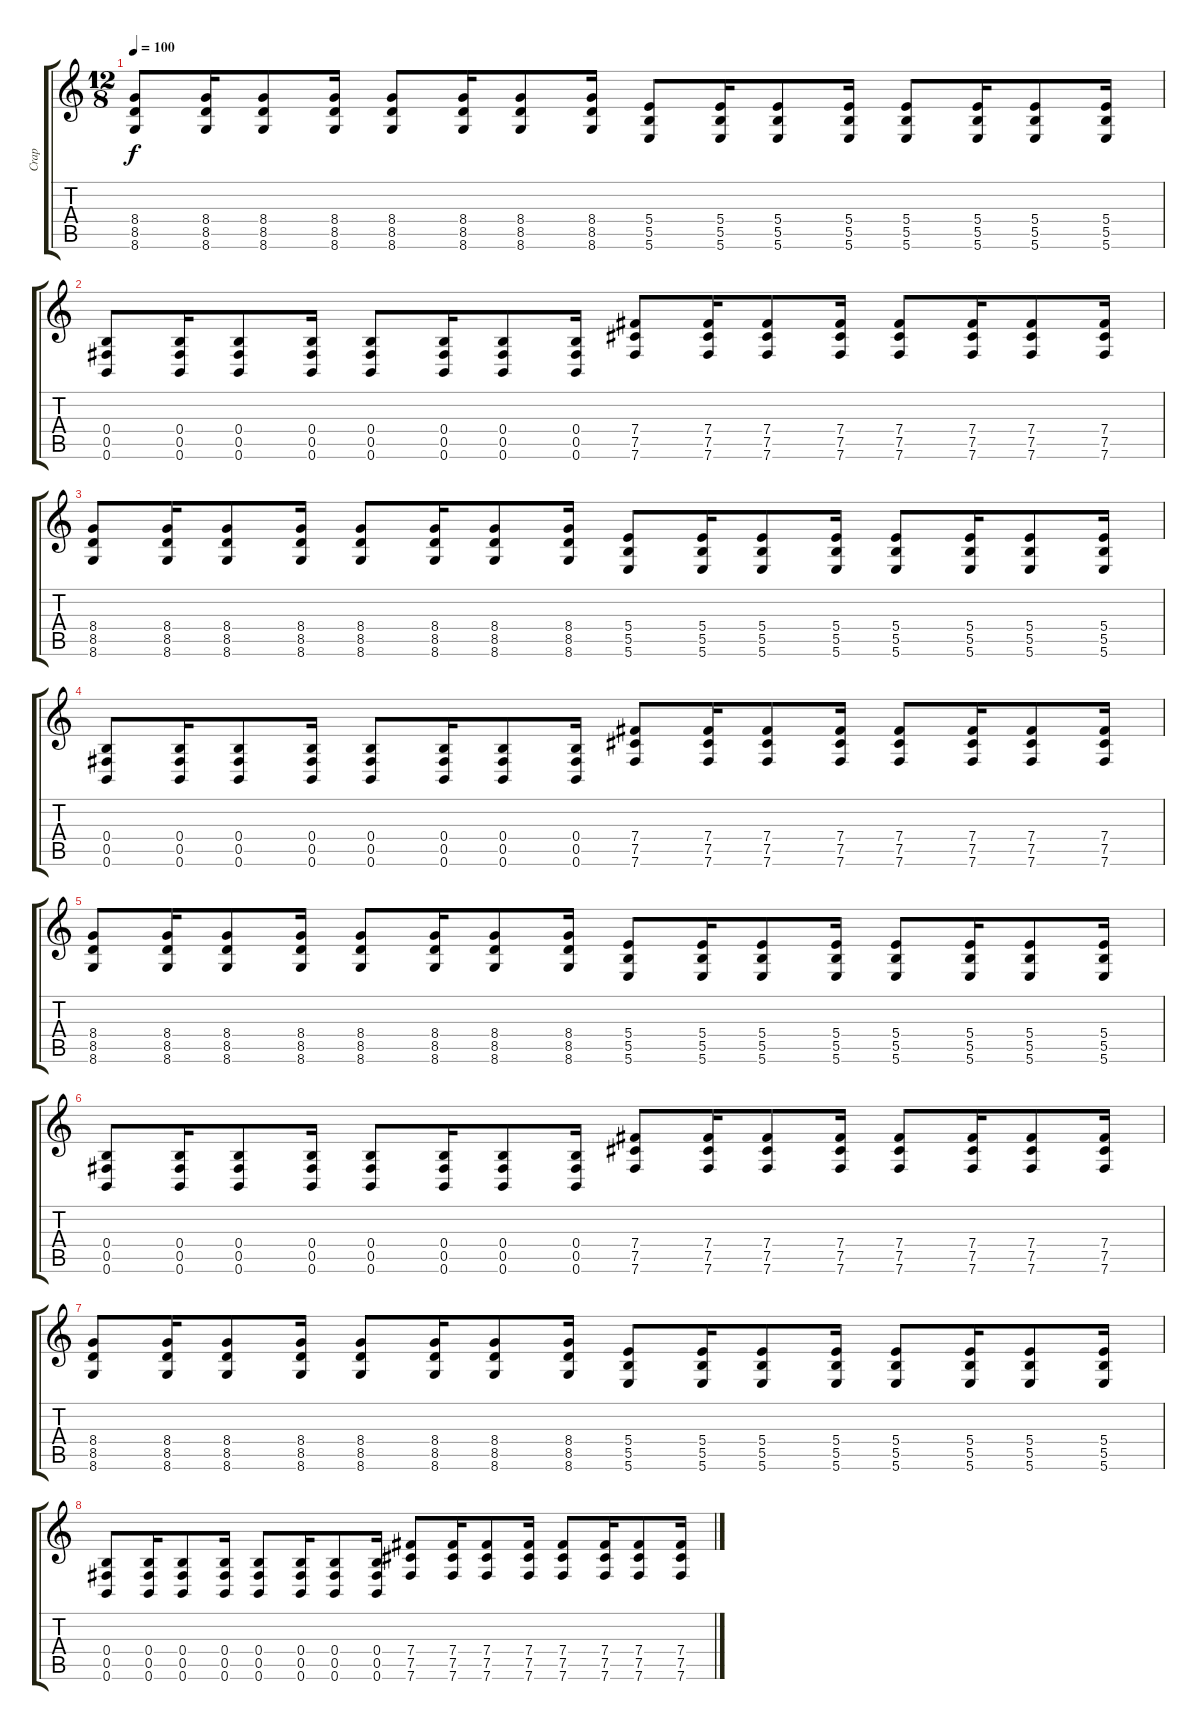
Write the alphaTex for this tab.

\track ("Crap" "Crap") {instrument distortionguitar}
\staff {score tabs}
\tuning (Db4 Ab3 E3 B2 Gb2 B1) {hide}
\ts (12 8)
\tempo 100
\clef g2
\ks c
(8.4 8.5 8.6).8{dy f} (8.4 8.5 8.6).16 (8.4 8.5 8.6).8 (8.4 8.5 8.6).16 (8.4 8.5 8.6).8 (8.4 8.5 8.6).16 (8.4 8.5 8.6).8 (8.4 8.5 8.6).16 (5.4 5.5 5.6).8 (5.4 5.5 5.6).16 (5.4 5.5 5.6).8 (5.4 5.5 5.6).16 (5.4 5.5 5.6).8 (5.4 5.5 5.6).16 (5.4 5.5 5.6).8 (5.4 5.5 5.6).16 |
(0.4 0.5 0.6).8 (0.4 0.5 0.6).16 (0.4 0.5 0.6).8 (0.4 0.5 0.6).16 (0.4 0.5 0.6).8 (0.4 0.5 0.6).16 (0.4 0.5 0.6).8 (0.4 0.5 0.6).16 (7.4 7.5 7.6).8 (7.4 7.5 7.6).16 (7.4 7.5 7.6).8 (7.4 7.5 7.6).16 (7.4 7.5 7.6).8 (7.4 7.5 7.6).16 (7.4 7.5 7.6).8 (7.4 7.5 7.6).16 |
(8.4 8.5 8.6).8 (8.4 8.5 8.6).16 (8.4 8.5 8.6).8 (8.4 8.5 8.6).16 (8.4 8.5 8.6).8 (8.4 8.5 8.6).16 (8.4 8.5 8.6).8 (8.4 8.5 8.6).16 (5.4 5.5 5.6).8 (5.4 5.5 5.6).16 (5.4 5.5 5.6).8 (5.4 5.5 5.6).16 (5.4 5.5 5.6).8 (5.4 5.5 5.6).16 (5.4 5.5 5.6).8 (5.4 5.5 5.6).16 |
(0.4 0.5 0.6).8 (0.4 0.5 0.6).16 (0.4 0.5 0.6).8 (0.4 0.5 0.6).16 (0.4 0.5 0.6).8 (0.4 0.5 0.6).16 (0.4 0.5 0.6).8 (0.4 0.5 0.6).16 (7.4 7.5 7.6).8 (7.4 7.5 7.6).16 (7.4 7.5 7.6).8 (7.4 7.5 7.6).16 (7.4 7.5 7.6).8 (7.4 7.5 7.6).16 (7.4 7.5 7.6).8 (7.4 7.5 7.6).16 |
(8.4 8.5 8.6).8 (8.4 8.5 8.6).16 (8.4 8.5 8.6).8 (8.4 8.5 8.6).16 (8.4 8.5 8.6).8 (8.4 8.5 8.6).16 (8.4 8.5 8.6).8 (8.4 8.5 8.6).16 (5.4 5.5 5.6).8 (5.4 5.5 5.6).16 (5.4 5.5 5.6).8 (5.4 5.5 5.6).16 (5.4 5.5 5.6).8 (5.4 5.5 5.6).16 (5.4 5.5 5.6).8 (5.4 5.5 5.6).16 |
(0.4 0.5 0.6).8 (0.4 0.5 0.6).16 (0.4 0.5 0.6).8 (0.4 0.5 0.6).16 (0.4 0.5 0.6).8 (0.4 0.5 0.6).16 (0.4 0.5 0.6).8 (0.4 0.5 0.6).16 (7.4 7.5 7.6).8 (7.4 7.5 7.6).16 (7.4 7.5 7.6).8 (7.4 7.5 7.6).16 (7.4 7.5 7.6).8 (7.4 7.5 7.6).16 (7.4 7.5 7.6).8 (7.4 7.5 7.6).16 |
(8.4 8.5 8.6).8 (8.4 8.5 8.6).16 (8.4 8.5 8.6).8 (8.4 8.5 8.6).16 (8.4 8.5 8.6).8 (8.4 8.5 8.6).16 (8.4 8.5 8.6).8 (8.4 8.5 8.6).16 (5.4 5.5 5.6).8 (5.4 5.5 5.6).16 (5.4 5.5 5.6).8 (5.4 5.5 5.6).16 (5.4 5.5 5.6).8 (5.4 5.5 5.6).16 (5.4 5.5 5.6).8 (5.4 5.5 5.6).16 |
(0.4 0.5 0.6).8 (0.4 0.5 0.6).16 (0.4 0.5 0.6).8 (0.4 0.5 0.6).16 (0.4 0.5 0.6).8 (0.4 0.5 0.6).16 (0.4 0.5 0.6).8 (0.4 0.5 0.6).16 (7.4 7.5 7.6).8 (7.4 7.5 7.6).16 (7.4 7.5 7.6).8 (7.4 7.5 7.6).16 (7.4 7.5 7.6).8 (7.4 7.5 7.6).16 (7.4 7.5 7.6).8 (7.4 7.5 7.6).16
